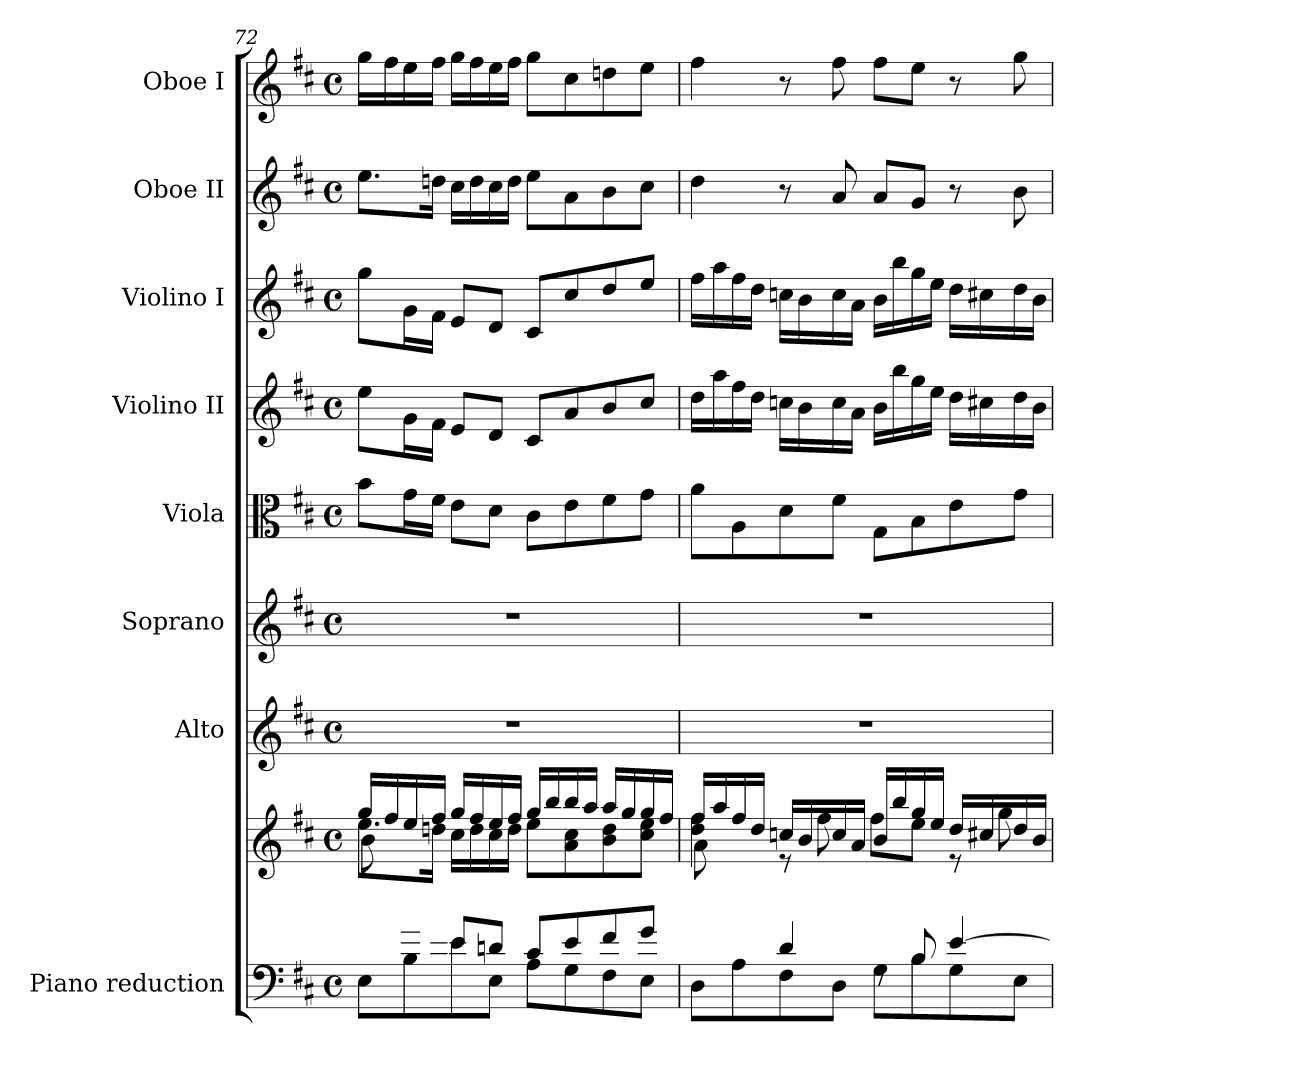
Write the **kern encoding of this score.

**kern	**kern	**kern	**kern	**kern	**kern	**kern	**kern	**kern
*part8	*part8	*part7	*part6	*part5	*part4	*part3	*part2	*part1
*staff9	*staff8	*staff7	*staff6	*staff5	*staff4	*staff3	*staff2	*staff1
*I"Piano reduction	*	*I"Alto	*I"Soprano	*I"Viola	*I"Violino II	*I"Violino I	*I"Oboe II	*I"Oboe I
*I'Pno	*	*	*	*I'Vla	*I'Vln	*I'Vln	*I'Ob	*I'Ob
!!LO:LB:g=z
*clefF4	*clefG2	*clefG2	*clefG2	*clefC3	*clefG2	*clefG2	*clefG2	*clefG2
*k[f#c#]	*k[f#c#]	*k[f#c#]	*k[f#c#]	*k[f#c#]	*k[f#c#]	*k[f#c#]	*k[f#c#]	*k[f#c#]
*M4/4	*M4/4	*M4/4	*M4/4	*M4/4	*M4/4	*M4/4	*M4/4	*M4/4
*met(c)	*met(c)	*met(c)	*met(c)	*met(c)	*met(c)	*met(c)	*met(c)	*met(c)
=72	=72	=72	=72	=72	=72	=72	=72	=72
*^	*^	*	*	*	*	*	*	*
*	*	*	*^	*	*	*	*	*	*	*
8ryy	8E\L	16gg/LL	8.ee\L	8b\L	1r	1r	8b\L	8ee\L	8gg\L	8.ee\L	16gg\LL
.	.	16ff#/	.	.	.	.	.	.	.	.	16ff#\
16g/L	8B\	16ee/	.	2..ryy	.	.	16g\L	16g\L	16g\L	.	16ee\
16f#/JJ	.	16ff#/JJ	16ddn\Jk	.	.	.	16f#\JJ	16f#\JJ	16f#\JJ	16ddn\Jk	16ff#\JJ
8e/L	8e\	16gg/LL	16cc#\LL	.	.	.	8e\L	8e/L	8e/L	16cc#\LL	16gg\LL
.	.	16ff#/	16dd\	.	.	.	.	.	.	16dd\	16ff#\
8dn/J	8E\J	16ee/	16cc#\	.	.	.	8d\J	8d/J	8d/J	16cc#\	16ee\
.	.	16ff#/JJ	16dd\JJ	.	.	.	.	.	.	16dd\JJ	16ff#\JJ
8c#/L	8A\L	16gg/LL	8ee\L	.	.	.	8c#\L	8c#/L	8c#/L	8ee\L	8gg\L
.	.	16bb/	.	.	.	.	.	.	.	.	.
8e/	8G\	16bb/	8a\ 8cc#\	.	.	.	8e\	8a/	8cc#/	8a\	8cc#\
.	.	16aa/JJ	.	.	.	.	.	.	.	.	.
8f#/	8F#\	16aa/LL	8b\ 8dd\	.	.	.	8f#\	8b/	8dd/	8b\	8ddn\
.	.	16gg/	.	.	.	.	.	.	.	.	.
8g/J	8E\J	16gg/	8cc#\ 8ee\J	.	.	.	8g\J	8cc#/J	8ee/J	8cc#\J	8ee\J
.	.	16ff#/JJ	.	.	.	.	.	.	.	.	.
=73	=73	=73	=73	=73	=73	=73	=73	=73	=73	=73	=73
8ryy	8D\L	16ff#/LL	4dd\ 4ff#\	8a\L	1r	1r	8a\L	16dd\LL	16ff#\LL	4dd\	4ff#\
.	.	16aa/	.	.	.	.	.	16aa\	16aa\	.	.
8A/J	8A\	16ff#/	.	2..ryy	.	.	8A\	16ff#\	16ff#\	.	.
.	.	16dd/JJ	.	.	.	.	.	16dd\JJ	16dd\JJ	.	.
4d/	8F#\	16ccn/LL	8r	.	.	.	8d\	16ccn\LL	16ccn\LL	8r	8r
.	.	16b/	.	.	.	.	.	16b\	16b\	.	.
.	8D\J	16cc/	8ff#\	.	.	.	8f#\J	16cc\	16cc\	8a/	8ff#\
.	.	16a/JJ	.	.	.	.	.	16a\JJ	16a\JJ	.	.
8rF	8G\L	16b/LL	8ff#\L	.	.	.	8G\L	16b\LL	16b\LL	8a/L	8ff#\L
.	.	16bb/	.	.	.	.	.	16bb\	16bb\	.	.
8B/	8B\	16gg/	8ee\J	.	.	.	8B\	16gg\	16gg\	8g/J	8ee\J
.	.	16ee/JJ	.	.	.	.	.	16ee\JJ	16ee\JJ	.	.
[4e/	8G\	16dd/LL	8r	.	.	.	8e\	16dd\LL	16dd\LL	8r	8r
.	.	16cc#X/	.	.	.	.	.	16cc#X\	16cc#X\	.	.
.	8E\J	16dd/	8gg\	.	.	.	8g\J	16dd\	16dd\	8b\	8gg\
.	.	16b/JJ	.	.	.	.	.	16b\JJ	16b\JJ	.	.
*v	*v	*	*	*	*	*	*	*	*	*	*
*	*v	*v	*v	*	*	*	*	*	*	*
=	=	=	=	=	=	=	=	=
*-	*-	*-	*-	*-	*-	*-	*-	*-
